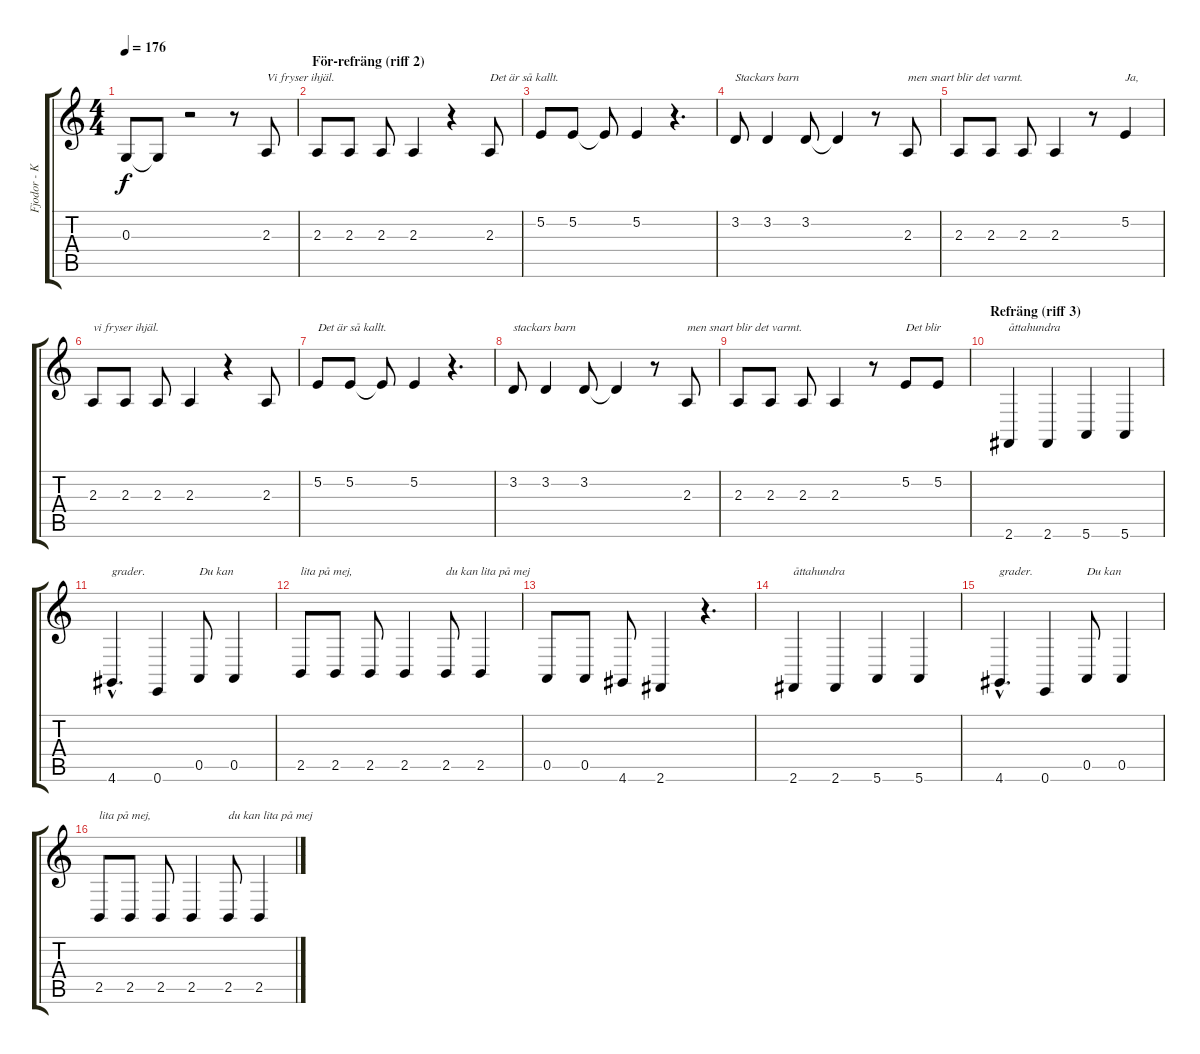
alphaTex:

\track ("Fjodor - Kör" "Fjodor - K") {instrument lead3calliope}
\staff {score tabs}
\tuning (E4 B3 G3 D3 A2 E2) {hide}
\ts (4 4)
\tempo 176
\clef g2
\ks c
0.3.8{dy f} 0.3{t}.8 r.2 r.8 2.3.8{txt "Vi fryser ihjäl."} |
\section ("" "För-refräng (riff 2)")
2.3.8 2.3.8 2.3.8 2.3.4 r.4 2.3.8{txt "Det är så kallt."} |
5.2.8 5.2.8 5.2{t}.8 5.2.4 r.4{d} |
3.2.8{txt "Stackars barn"} 3.2.4 3.2.8 3.2{t}.4 r.8 2.3.8{txt "men snart blir det varmt."} |
2.3.8 2.3.8 2.3.8 2.3.4 r.8 5.2.4{txt "Ja,"} |
2.3.8{txt "vi fryser ihjäl."} 2.3.8 2.3.8 2.3.4 r.4 2.3.8 |
5.2.8{txt "Det är så kallt."} 5.2.8 5.2{t}.8 5.2.4 r.4{d} |
3.2.8{txt "stackars barn"} 3.2.4 3.2.8 3.2{t}.4 r.8 2.3.8{txt "men snart blir det varmt."} |
2.3.8 2.3.8 2.3.8 2.3.4 r.8 5.2.8{txt "Det blir"} 5.2.8 |
\section ("" "Refräng (riff 3)")
2.6.4{txt "åttahundra "} 2.6.4 5.6.4 5.6.4 |
4.6{hac}.4{d txt "grader."} 0.6.4 0.5.8{txt "Du kan"} 0.5.4 |
2.5.8{txt "lita på mej, "} 2.5.8 2.5.8 2.5.4 2.5.8{txt "du kan lita på mej"} 2.5.4 |
0.5.8 0.5.8 4.6.8 2.6.4 r.4{d} |
2.6.4{txt "åttahundra "} 2.6.4 5.6.4 5.6.4 |
4.6{hac}.4{d txt "grader."} 0.6.4 0.5.8{txt "Du kan"} 0.5.4 |
2.5.8{txt "lita på mej, "} 2.5.8 2.5.8 2.5.4 2.5.8{txt "du kan lita på mej"} 2.5.4
